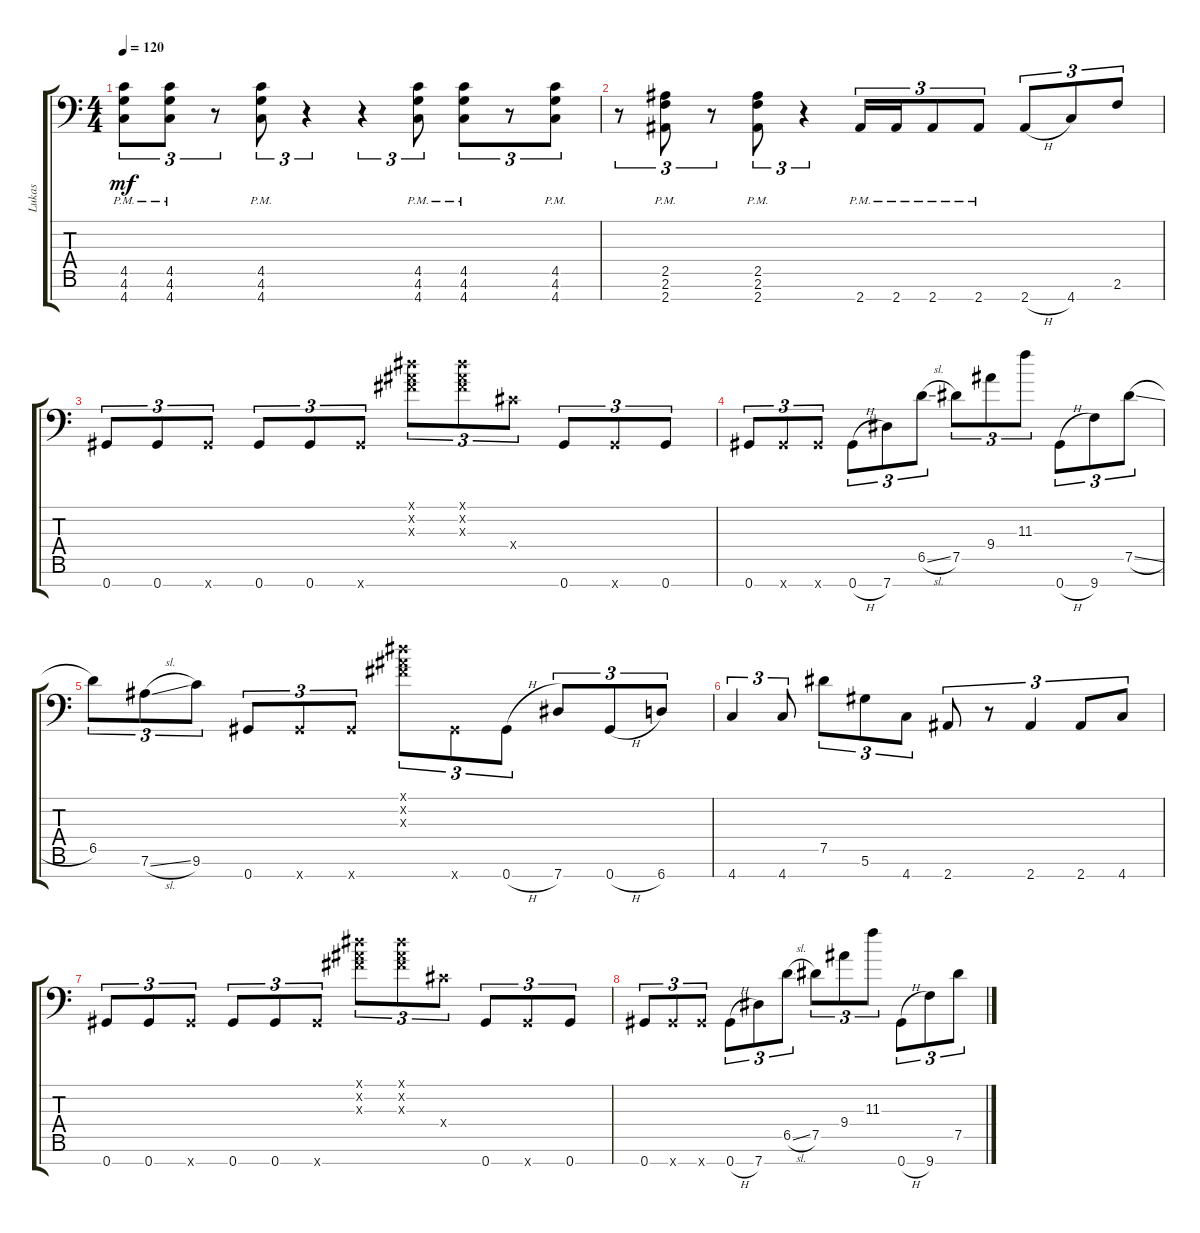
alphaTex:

\track ("Lukas" "Lukas") {instrument distortionguitar}
\staff {score tabs}
\tuning (Eb4 Bb3 Gb3 Db3 Ab2 Eb2 Ab1) {hide}
\ts (4 4)
\tempo 120
\clef f4
\ks c
(4.5{pm} 4.6{pm} 4.7{pm}).8{tu (3 2) dy mf} (4.5{pm} 4.6{pm} 4.7{pm}).8{tu (3 2)} r.8{tu (3 2)} (4.5{pm} 4.6{pm} 4.7{pm}).8{tu (3 2)} r.4{tu (3 2)} r.4{tu (3 2)} (4.5{pm} 4.6{pm} 4.7{pm}).8{tu (3 2)} (4.5{pm} 4.6{pm} 4.7{pm}).8{tu (3 2)} r.8{tu (3 2)} (4.5{pm} 4.6{pm} 4.7{pm}).8{tu (3 2)} |
r.8{tu (3 2)} (2.5{pm} 2.6{pm} 2.7{pm}).8{tu (3 2)} r.8{tu (3 2)} (2.5{pm} 2.6{pm} 2.7{pm}).8{tu (3 2)} r.4{tu (3 2)} 2.7{pm}.16{tu (3 2)} 2.7{pm}.16{tu (3 2)} 2.7{pm}.8{tu (3 2)} 2.7{pm}.8{tu (3 2)} 2.7{h}.8{tu (3 2)} 4.7.8{tu (3 2)} 2.6.8{tu (3 2)} |
0.7.8{tu (3 2)} 0.7.8{tu (3 2)} 0.7{x}.8{tu (3 2)} 0.7.8{tu (3 2)} 0.7.8{tu (3 2)} 0.7{x}.8{tu (3 2)} (0.1{x} 0.2{x} 0.3{x}).8{tu (3 2)} (0.1{x} 0.2{x} 0.3{x}).8{tu (3 2)} 0.4{x}.8{tu (3 2)} 0.7.8{tu (3 2)} 0.7{x}.8{tu (3 2)} 0.7.8{tu (3 2)} |
0.7.8{tu (3 2)} 0.7{x}.8{tu (3 2)} 0.7{x}.8{tu (3 2)} 0.7{h}.8{tu (3 2)} 7.7.8{tu (3 2)} 6.5{sl}.8{tu (3 2)} 7.5.8{tu (3 2)} 9.4.8{tu (3 2)} 11.3.8{tu (3 2)} 0.7{h}.8{tu (3 2)} 9.7.8{tu (3 2)} 7.5{sl}.8{tu (3 2)} |
6.5.8{tu (3 2)} 7.6{sl}.8{tu (3 2)} 9.6.8{tu (3 2)} 0.7.8{tu (3 2)} 0.7{x}.8{tu (3 2)} 0.7{x}.8{tu (3 2)} (0.1{x} 0.2{x} 0.3{x}).8{tu (3 2)} 0.7{x}.8{tu (3 2)} 0.7{h}.8{tu (3 2)} 7.7.8{tu (3 2)} 0.7{h}.8{tu (3 2)} 6.7.8{tu (3 2)} |
4.7.4{tu (3 2)} 4.7.8{tu (3 2)} 7.5.8{tu (3 2)} 5.6.8{tu (3 2)} 4.7.8{tu (3 2)} 2.7.8{tu (3 2)} r.8{tu (3 2)} 2.7.4{tu (3 2)} 2.7.8{tu (3 2)} 4.7.8{tu (3 2)} |
0.7.8{tu (3 2)} 0.7.8{tu (3 2)} 0.7{x}.8{tu (3 2)} 0.7.8{tu (3 2)} 0.7.8{tu (3 2)} 0.7{x}.8{tu (3 2)} (0.1{x} 0.2{x} 0.3{x}).8{tu (3 2)} (0.1{x} 0.2{x} 0.3{x}).8{tu (3 2)} 0.4{x}.8{tu (3 2)} 0.7.8{tu (3 2)} 0.7{x}.8{tu (3 2)} 0.7.8{tu (3 2)} |
0.7.8{tu (3 2)} 0.7{x}.8{tu (3 2)} 0.7{x}.8{tu (3 2)} 0.7{h}.8{tu (3 2)} 7.7.8{tu (3 2)} 6.5{sl}.8{tu (3 2)} 7.5.8{tu (3 2)} 9.4.8{tu (3 2)} 11.3.8{tu (3 2)} 0.7{h}.8{tu (3 2)} 9.7.8{tu (3 2)} 7.5{sl}.8{tu (3 2)}
